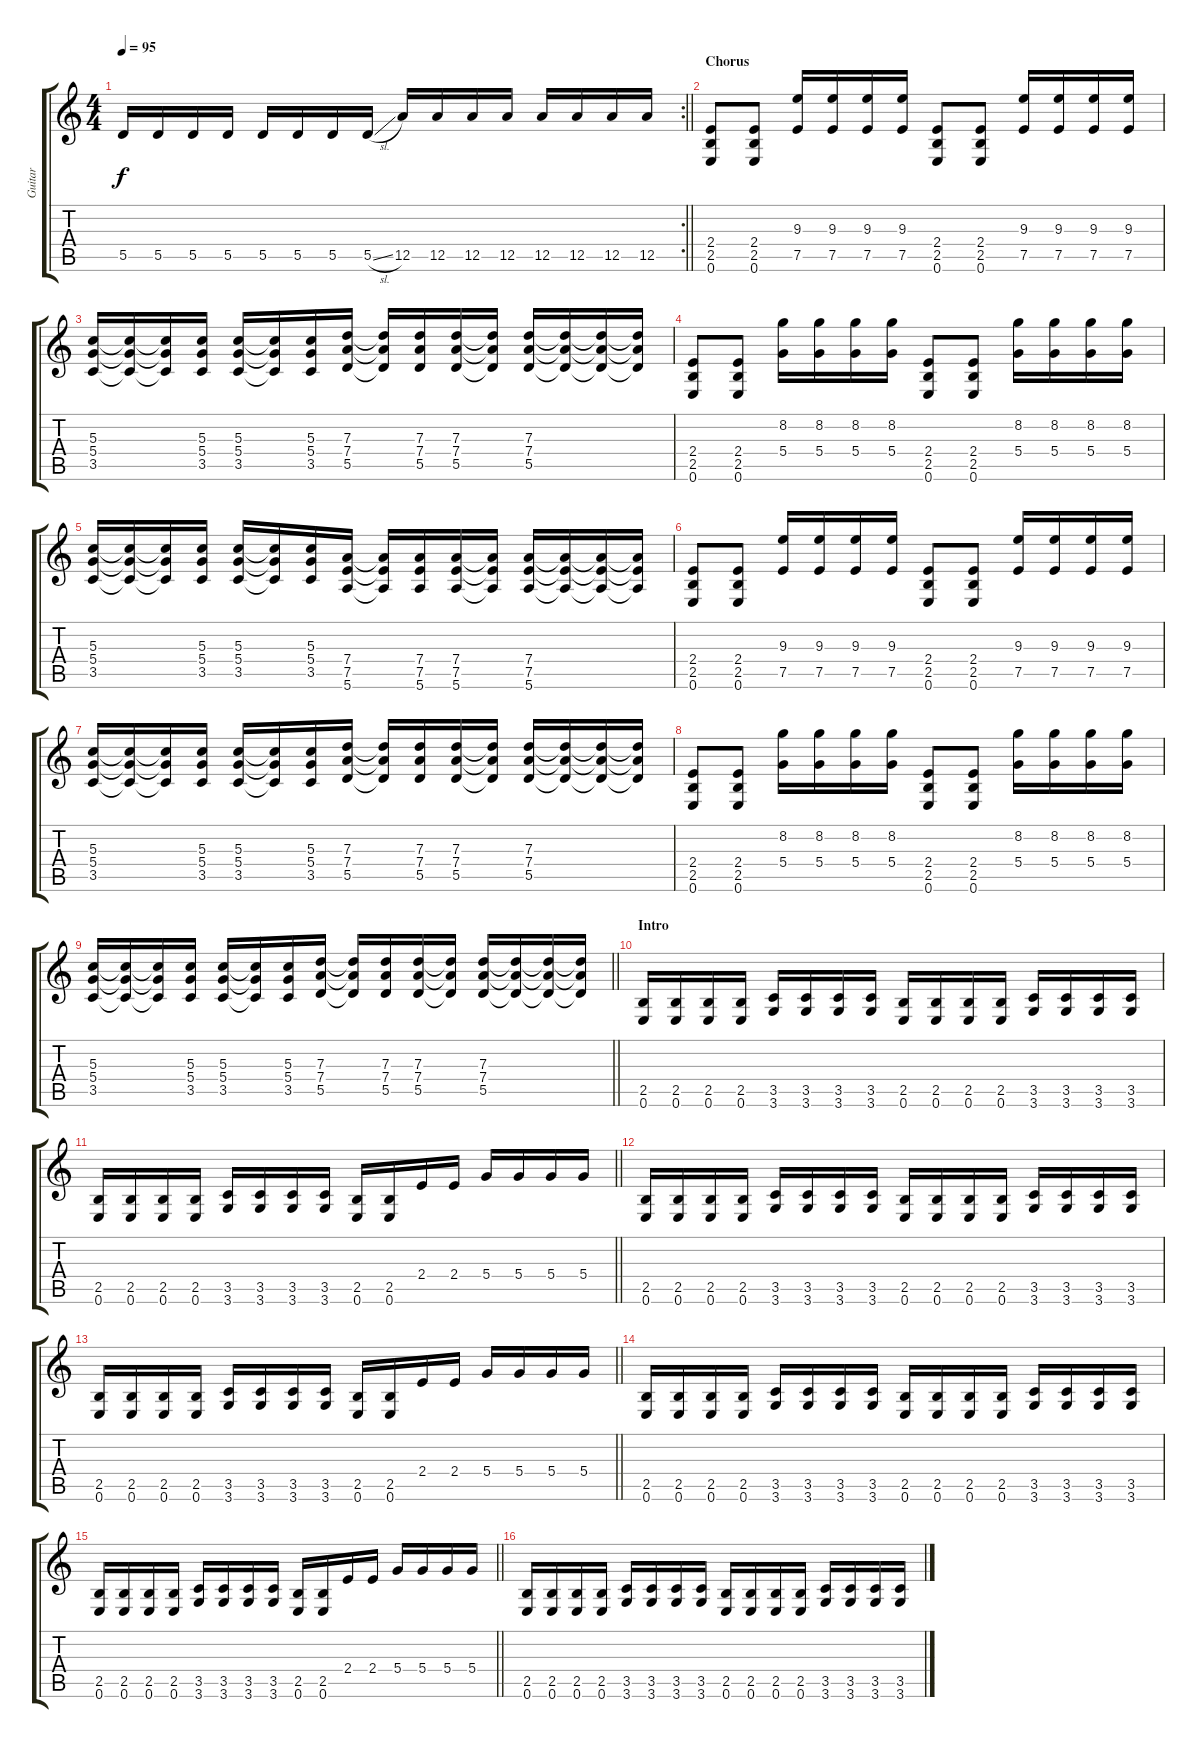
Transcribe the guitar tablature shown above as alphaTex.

\track ("Guitar" "Guitar") {instrument overdrivenguitar}
\staff {score tabs}
\tuning (E4 B3 G3 D3 A2 E2) {hide}
\rc 2
\ts (4 4)
\tempo 95
\clef g2
\barLineRight lightlight
\ks c
5.5.16{dy f} 5.5.16 5.5.16 5.5.16 5.5.16 5.5.16 5.5.16 5.5{sl}.16 12.5.16 12.5.16 12.5.16 12.5.16 12.5.16 12.5.16 12.5.16 12.5.16 |
\section ("" "Chorus")
(2.4 2.5 0.6).8{volume 16} (2.4 2.5 0.6).8 (9.3 7.5).16 (9.3 7.5).16 (9.3 7.5).16 (9.3 7.5).16 (2.4 2.5 0.6).8 (2.4 2.5 0.6).8 (9.3 7.5).16 (9.3 7.5).16 (9.3 7.5).16 (9.3 7.5).16 |
(5.3 5.4 3.5).16 (5.3{t} 5.4{t} 3.5{t}).16 (5.3{t} 5.4{t} 3.5{t}).16 (5.3 5.4 3.5).16 (5.3 5.4 3.5).16 (5.3{t} 5.4{t} 3.5{t}).16 (5.3 5.4 3.5).16 (7.3 7.4 5.5).16 (7.3{t} 7.4{t} 5.5{t}).16 (7.3 7.4 5.5).16 (7.3 7.4 5.5).16 (7.3{t} 7.4{t} 5.5{t}).16 (7.3 7.4 5.5).16 (7.3{t} 7.4{t} 5.5{t}).16 (7.3{t} 7.4{t} 5.5{t}).16 (7.3{t} 7.4{t} 5.5{t}).16 |
(2.4 2.5 0.6).8 (2.4 2.5 0.6).8 (8.2 5.4).16 (8.2 5.4).16 (8.2 5.4).16 (8.2 5.4).16 (2.4 2.5 0.6).8 (2.4 2.5 0.6).8 (8.2 5.4).16 (8.2 5.4).16 (8.2 5.4).16 (8.2 5.4).16 |
(5.3 5.4 3.5).16 (5.3{t} 5.4{t} 3.5{t}).16 (5.3{t} 5.4{t} 3.5{t}).16 (5.3 5.4 3.5).16 (5.3 5.4 3.5).16 (5.3{t} 5.4{t} 3.5{t}).16 (5.3 5.4 3.5).16 (7.4 7.5 5.6).16 (7.4{t} 7.5{t} 5.6{t}).16 (7.4 7.5 5.6).16 (7.4 7.5 5.6).16 (7.4{t} 7.5{t} 5.6{t}).16 (7.4 7.5 5.6).16 (7.4{t} 7.5{t} 5.6{t}).16 (7.4{t} 7.5{t} 5.6{t}).16 (7.4{t} 7.5{t} 5.6{t}).16 |
(2.4 2.5 0.6).8 (2.4 2.5 0.6).8 (9.3 7.5).16 (9.3 7.5).16 (9.3 7.5).16 (9.3 7.5).16 (2.4 2.5 0.6).8 (2.4 2.5 0.6).8 (9.3 7.5).16 (9.3 7.5).16 (9.3 7.5).16 (9.3 7.5).16 |
(5.3 5.4 3.5).16 (5.3{t} 5.4{t} 3.5{t}).16 (5.3{t} 5.4{t} 3.5{t}).16 (5.3 5.4 3.5).16 (5.3 5.4 3.5).16 (5.3{t} 5.4{t} 3.5{t}).16 (5.3 5.4 3.5).16 (7.3 7.4 5.5).16 (7.3{t} 7.4{t} 5.5{t}).16 (7.3 7.4 5.5).16 (7.3 7.4 5.5).16 (7.3{t} 7.4{t} 5.5{t}).16 (7.3 7.4 5.5).16 (7.3{t} 7.4{t} 5.5{t}).16 (7.3{t} 7.4{t} 5.5{t}).16 (7.3{t} 7.4{t} 5.5{t}).16 |
(2.4 2.5 0.6).8 (2.4 2.5 0.6).8 (8.2 5.4).16 (8.2 5.4).16 (8.2 5.4).16 (8.2 5.4).16 (2.4 2.5 0.6).8 (2.4 2.5 0.6).8 (8.2 5.4).16 (8.2 5.4).16 (8.2 5.4).16 (8.2 5.4).16 |
\barLineRight lightlight
(5.3 5.4 3.5).16 (5.3{t} 5.4{t} 3.5{t}).16 (5.3{t} 5.4{t} 3.5{t}).16 (5.3 5.4 3.5).16 (5.3 5.4 3.5).16 (5.3{t} 5.4{t} 3.5{t}).16 (5.3 5.4 3.5).16 (7.3 7.4 5.5).16 (7.3{t} 7.4{t} 5.5{t}).16 (7.3 7.4 5.5).16 (7.3 7.4 5.5).16 (7.3{t} 7.4{t} 5.5{t}).16 (7.3 7.4 5.5).16 (7.3{t} 7.4{t} 5.5{t}).16 (7.3{t} 7.4{t} 5.5{t}).16 (7.3{t} 7.4{t} 5.5{t}).16 |
\section ("" "Intro")
(2.5 0.6).16 (2.5 0.6).16 (2.5 0.6).16 (2.5 0.6).16 (3.5 3.6).16 (3.5 3.6).16 (3.5 3.6).16 (3.5 3.6).16 (2.5 0.6).16 (2.5 0.6).16 (2.5 0.6).16 (2.5 0.6).16 (3.5 3.6).16 (3.5 3.6).16 (3.5 3.6).16 (3.5 3.6).16 |
\barLineRight lightlight
(2.5 0.6).16 (2.5 0.6).16 (2.5 0.6).16 (2.5 0.6).16 (3.5 3.6).16 (3.5 3.6).16 (3.5 3.6).16 (3.5 3.6).16 (2.5 0.6).16 (2.5 0.6).16 2.4.16 2.4.16 5.4.16 5.4.16 5.4.16 5.4.16 |
(2.5 0.6).16 (2.5 0.6).16 (2.5 0.6).16 (2.5 0.6).16 (3.5 3.6).16 (3.5 3.6).16 (3.5 3.6).16 (3.5 3.6).16 (2.5 0.6).16 (2.5 0.6).16 (2.5 0.6).16 (2.5 0.6).16 (3.5 3.6).16 (3.5 3.6).16 (3.5 3.6).16 (3.5 3.6).16 |
\barLineRight lightlight
(2.5 0.6).16 (2.5 0.6).16 (2.5 0.6).16 (2.5 0.6).16 (3.5 3.6).16 (3.5 3.6).16 (3.5 3.6).16 (3.5 3.6).16 (2.5 0.6).16 (2.5 0.6).16 2.4.16 2.4.16 5.4.16 5.4.16 5.4.16 5.4.16 |
(2.5 0.6).16 (2.5 0.6).16 (2.5 0.6).16 (2.5 0.6).16 (3.5 3.6).16 (3.5 3.6).16 (3.5 3.6).16 (3.5 3.6).16 (2.5 0.6).16 (2.5 0.6).16 (2.5 0.6).16 (2.5 0.6).16 (3.5 3.6).16 (3.5 3.6).16 (3.5 3.6).16 (3.5 3.6).16 |
\barLineRight lightlight
(2.5 0.6).16 (2.5 0.6).16 (2.5 0.6).16 (2.5 0.6).16 (3.5 3.6).16 (3.5 3.6).16 (3.5 3.6).16 (3.5 3.6).16 (2.5 0.6).16 (2.5 0.6).16 2.4.16 2.4.16 5.4.16 5.4.16 5.4.16 5.4.16 |
(2.5 0.6).16 (2.5 0.6).16 (2.5 0.6).16 (2.5 0.6).16 (3.5 3.6).16 (3.5 3.6).16 (3.5 3.6).16 (3.5 3.6).16 (2.5 0.6).16 (2.5 0.6).16 (2.5 0.6).16 (2.5 0.6).16 (3.5 3.6).16 (3.5 3.6).16 (3.5 3.6).16 (3.5 3.6).16
